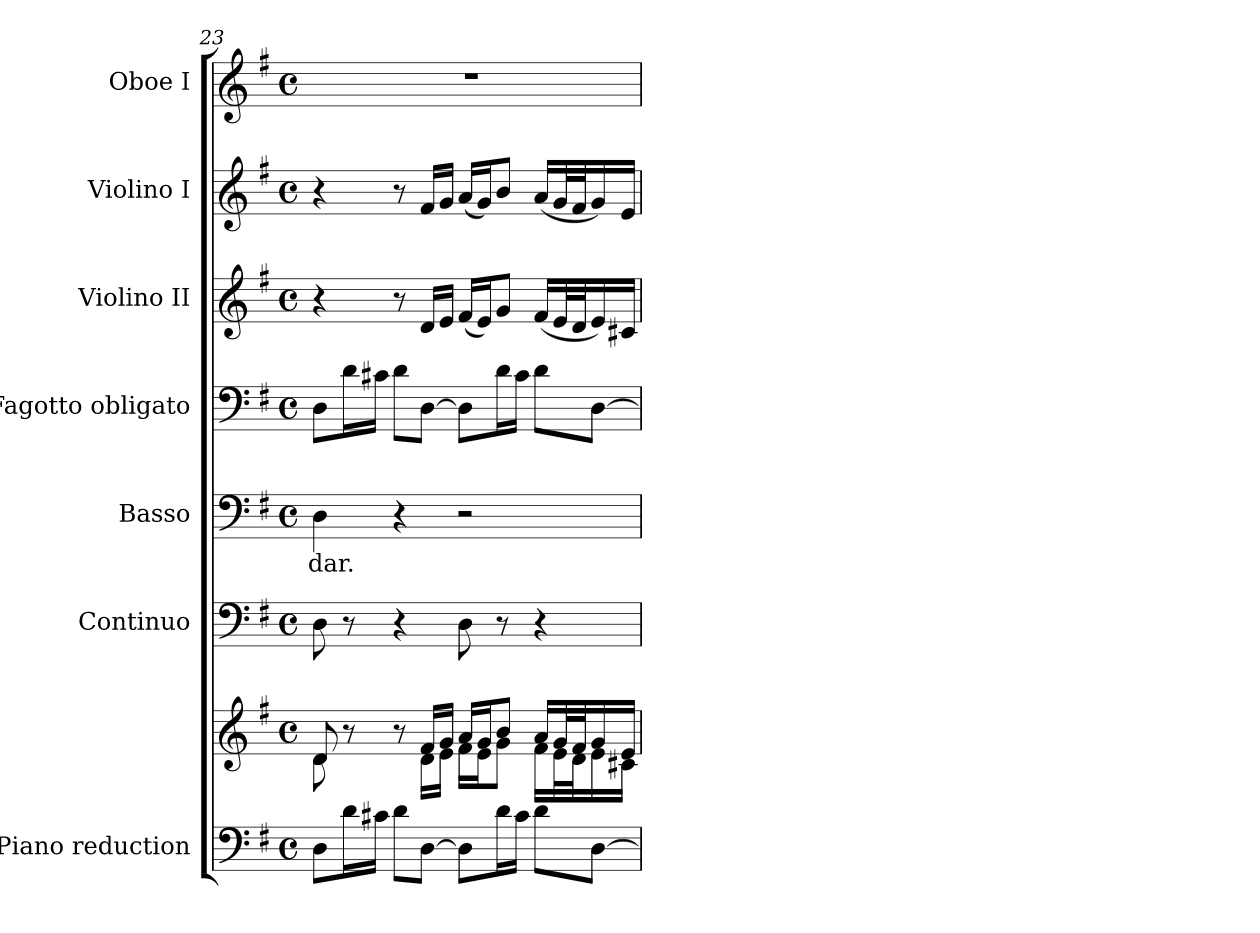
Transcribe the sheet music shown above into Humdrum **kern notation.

**kern	**kern	**kern	**kern	**text	**kern	**kern	**kern	**kern
*part7	*part7	*part6	*part5	*part5	*part4	*part3	*part2	*part1
*staff8	*staff7	*staff6	*staff5	*staff5	*staff4	*staff3	*staff2	*staff1
*I"Piano reduction	*	*I"Continuo	*I"Basso	*	*I"Fagotto obligato	*I"Violino II	*I"Violino I	*I"Oboe I
*I'Pno	*	*	*	*	*	*I'Vln	*I'Vln	*I'Ob
*clefF4	*clefG2	*clefF4	*clefF4	*	*clefF4	*clefG2	*clefG2	*clefG2
*k[f#]	*k[f#]	*k[f#]	*k[f#]	*	*k[f#]	*k[f#]	*k[f#]	*k[f#]
*M4/4	*M4/4	*M4/4	*M4/4	*	*M4/4	*M4/4	*M4/4	*M4/4
*met(c)	*met(c)	*met(c)	*met(c)	*	*met(c)	*met(c)	*met(c)	*met(c)
=23	=23	=23	=23	=23	=23	=23	=23	=23
*	*^	*	*	*	*	*	*	*
!	!	!	!	!	!LO:LY:b	!	!	!	!
8D\L	8d/	8d\	8D\	4D\	-dar.	8D\L	4r	4r	1r
16d\L	8r	8ryy	8r	.	.	16d\L	.	.	.
16c#X\JJ	.	.	.	.	.	16c#X\JJ	.	.	.
8d\L	8r	8ryy	4r	4r	.	8d\L	8r	8r	.
[8D\J	16f#/LL	16d\LL	.	.	.	[8D\J	16d/LL	16f#/LL	.
.	16g/JJ	16e\JJ	.	.	.	.	16e/JJ	16g/JJ	.
8D\L]	16a/LL	16f#\LL	8D\	2r	.	8D\L]	(16f#/LL	(16a/LL	.
.	16g/J	16e\J	.	.	.	.	16e/J)	16g/J)	.
16d\L	8b/J	8g\J	8r	.	.	16d\L	8g/J	8b/J	.
16c#\JJ	.	.	.	.	.	16c#\JJ	.	.	.
8d\L	16a/LL	16f#\LL	4r	.	.	8d\L	(16f#/LL	(16a/LL	.
.	32g/L	32e\L	.	.	.	.	32e/L	32g/L	.
.	32f#/J	32d\J	.	.	.	.	32d/J	32f#/J	.
[8D\J	16g/	16e\	.	.	.	[8D\J	16e/)	16g/)	.
.	16e/JJ	16c#X\JJ	.	.	.	.	16c#X/JJ	16e/JJ	.
*	*v	*v	*	*	*	*	*	*	*
=	=	=	=	=	=	=	=	=
*-	*-	*-	*-	*-	*-	*-	*-	*-
